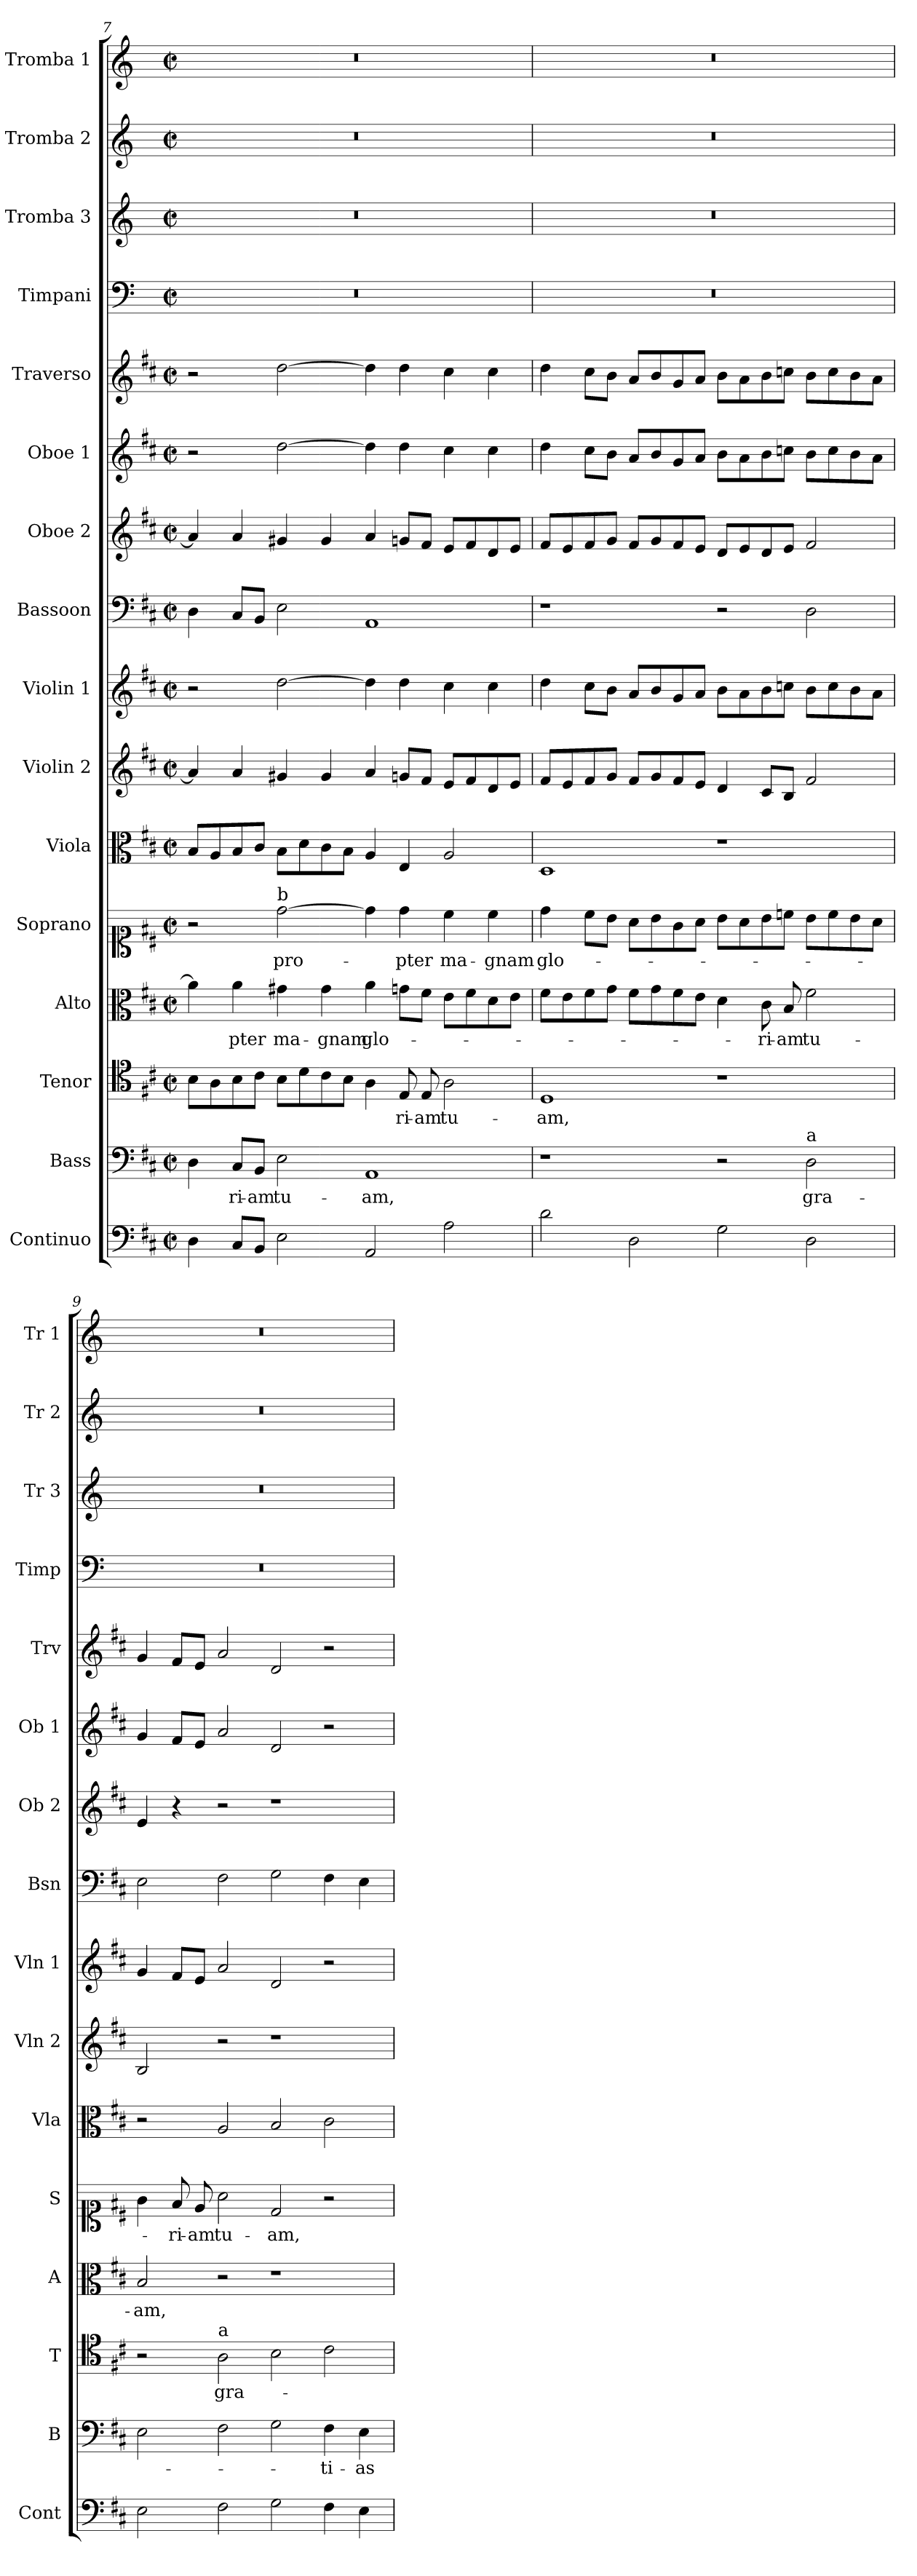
**kern	**kern	**text	**kern	**text	**kern	**text	**kern	**text	**kern	**kern	**kern	**kern	**kern	**kern	**kern	**kern	**kern	**kern	**kern
*part16	*part15	*part15	*part14	*part14	*part13	*part13	*part12	*part12	*part11	*part10	*part9	*part8	*part7	*part6	*part5	*part4	*part3	*part2	*part1
*staff16	*staff15	*staff15	*staff14	*staff14	*staff13	*staff13	*staff12	*staff12	*staff11	*staff10	*staff9	*staff8	*staff7	*staff6	*staff5	*staff4	*staff3	*staff2	*staff1
*I"Continuo	*I"Bass	*	*I"Tenor	*	*I"Alto	*	*I"Soprano	*	*I"Viola	*I"Violin 2	*I"Violin 1	*I"Bassoon	*I"Oboe 2	*I"Oboe 1	*I"Traverso	*I"Timpani	*I"Tromba 3	*I"Tromba 2	*I"Tromba 1
*I'Cont	*I'B	*	*I'T	*	*I'A	*	*I'S	*	*I'Vla	*I'Vln 2	*I'Vln 1	*I'Bsn	*I'Ob 2	*I'Ob 1	*I'Trv	*I'Timp	*I'Tr 3	*I'Tr 2	*I'Tr 1
!!LO:PB:g=z
*clefF4	*clefF4	*	*clefC4	*	*clefC3	*	*clefC1	*	*clefC3	*clefG2	*clefG2	*clefF4	*clefG2	*clefG2	*clefG2	*clefF4	*clefG2	*clefG2	*clefG2
*	*	*	*	*	*	*	*	*	*	*	*	*	*	*	*	*ITrd-1c-2	*ITrd-1c-2	*ITrd-1c-2	*ITrd-1c-2
*k[f#c#]	*k[f#c#]	*	*k[f#c#]	*	*k[f#c#]	*	*k[f#c#]	*	*k[f#c#]	*k[f#c#]	*k[f#c#]	*k[f#c#]	*k[f#c#]	*k[f#c#]	*k[f#c#]	*k[f#c#]	*k[f#c#]	*k[f#c#]	*k[f#c#]
*M4/2	*M4/2	*	*M4/2	*	*M4/2	*	*M4/2	*	*M4/2	*M4/2	*M4/2	*M4/2	*M4/2	*M4/2	*M4/2	*M4/2	*M4/2	*M4/2	*M4/2
*met(c|)	*met(c|)	*	*met(c|)	*	*met(c|)	*	*met(c|)	*	*met(c|)	*met(c|)	*met(c|)	*met(c|)	*met(c|)	*met(c|)	*met(c|)	*met(c|)	*met(c|)	*met(c|)	*met(c|)
=7	=7	=7	=7	=7	=7	=7	=7	=7	=7	=7	=7	=7	=7	=7	=7	=7	=7	=7	=7
4D\	4D\	.	8B\L	.	4a\]	.	2r	.	8B/L	4a/]	2r	4D\	4a/]	2r	2r	0r	0r	0r	0r
.	.	.	8A\	.	.	.	.	.	8A/	.	.	.	.	.	.	.	.	.	.
!	!	!LO:LY:b	!	!	!	!LO:LY:b	!	!	!	!	!	!	!	!	!	!	!	!	!
8C#/L	8C#/L	-ri-	8B\	.	4a\	-pter	.	.	8B/	4a/	.	8C#/L	4a/	.	.	.	.	.	.
!	!	!LO:LY:b	!	!	!	!	!	!	!	!	!	!	!	!	!	!	!	!	!
8BB/J	8BB/J	-am	8c#\J	.	.	.	.	.	8c#/J	.	.	8BB/J	.	.	.	.	.	.	.
!	!	!	!	!	!	!	!LO:TX:a:t=b	!	!	!	!	!	!	!	!	!	!	!	!
!	!	!LO:LY:b	!	!	!	!LO:LY:b	!	!LO:LY:b	!	!	!	!	!	!	!	!	!	!	!
2E\	2E\	tu-	8B\L	.	4g#X\	ma-	[2dd\	pro-	8B\L	4g#X/	[2dd\	2E\	4g#X/	[2dd\	[2dd\	.	.	.	.
.	.	.	8d\	.	.	.	.	.	8d\	.	.	.	.	.	.	.	.	.	.
!	!	!	!	!	!	!LO:LY:b	!	!	!	!	!	!	!	!	!	!	!	!	!
.	.	.	8c#\	.	4g#\	-gnam	.	.	8c#\	4g#/	.	.	4g#/	.	.	.	.	.	.
.	.	.	8B\J	.	.	.	.	.	8B\J	.	.	.	.	.	.	.	.	.	.
!	!	!LO:LY:b	!	!	!	!LO:LY:b	!	!	!	!	!	!	!	!	!	!	!	!	!
2AA/	1AA	-am,	4A\	.	4a\	glo-	4dd\]	.	4A/	4a/	4dd\]	1AA	4a/	4dd\]	4dd\]	.	.	.	.
!	!	!	!	!LO:LY:b	!	!	!	!LO:LY:b	!	!	!	!	!	!	!	!	!	!	!
.	.	.	8E/	-ri-	8gn\L	.	4dd\	-pter	4E/	8gn/L	4dd\	.	8gn/L	4dd\	4dd\	.	.	.	.
!	!	!	!	!LO:LY:b	!	!	!	!	!	!	!	!	!	!	!	!	!	!	!
.	.	.	8E/	-am	8f#\J	.	.	.	.	8f#/J	.	.	8f#/J	.	.	.	.	.	.
!	!	!	!	!LO:LY:b	!	!	!	!LO:LY:b	!	!	!	!	!	!	!	!	!	!	!
2A\	.	.	2A\	tu-	8e\L	.	4cc#\	ma-	2A/	8e/L	4cc#\	.	8e/L	4cc#\	4cc#\	.	.	.	.
.	.	.	.	.	8f#\	.	.	.	.	8f#/	.	.	8f#/	.	.	.	.	.	.
!	!	!	!	!	!	!	!	!LO:LY:b	!	!	!	!	!	!	!	!	!	!	!
.	.	.	.	.	8d\	.	4cc#\	-gnam	.	8d/	4cc#\	.	8d/	4cc#\	4cc#\	.	.	.	.
.	.	.	.	.	8e\J	.	.	.	.	8e/J	.	.	8e/J	.	.	.	.	.	.
=8	=8	=8	=8	=8	=8	=8	=8	=8	=8	=8	=8	=8	=8	=8	=8	=8	=8	=8	=8
!	!	!	!	!LO:LY:b	!	!	!	!LO:LY:b	!	!	!	!	!	!	!	!	!	!	!
2d\	1r	.	1D	-am,	8f#\L	.	4dd\	glo-	1D	8f#/L	4dd\	1r	8f#/L	4dd\	4dd\	0r	0r	0r	0r
.	.	.	.	.	8e\	.	.	.	.	8e/	.	.	8e/	.	.	.	.	.	.
.	.	.	.	.	8f#\	.	8cc#\L	.	.	8f#/	8cc#\L	.	8f#/	8cc#\L	8cc#\L	.	.	.	.
.	.	.	.	.	8g\J	.	8b\J	.	.	8g/J	8b\J	.	8g/J	8b\J	8b\J	.	.	.	.
2D\	.	.	.	.	8f#\L	.	8a\L	.	.	8f#/L	8a/L	.	8f#/L	8a/L	8a/L	.	.	.	.
.	.	.	.	.	8g\	.	8b\	.	.	8g/	8b/	.	8g/	8b/	8b/	.	.	.	.
.	.	.	.	.	8f#\	.	8g\	.	.	8f#/	8g/	.	8f#/	8g/	8g/	.	.	.	.
.	.	.	.	.	8e\J	.	8a\J	.	.	8e/J	8a/J	.	8e/J	8a/J	8a/J	.	.	.	.
2G\	2r	.	1r	.	4d\	.	8b\L	.	1r	4d/	8b\L	2r	8d/L	8b\L	8b\L	.	.	.	.
.	.	.	.	.	.	.	8a\	.	.	.	8a\	.	8e/	8a\	8a\	.	.	.	.
!	!	!	!	!	!	!LO:LY:b	!	!	!	!	!	!	!	!	!	!	!	!	!
.	.	.	.	.	8c#\	-ri-	8b\	.	.	8c#/L	8b\	.	8d/	8b\	8b\	.	.	.	.
!	!	!	!	!	!	!LO:LY:b	!	!	!	!	!	!	!	!	!	!	!	!	!
.	.	.	.	.	8B/	-am	8ccn\J	.	.	8B/J	8ccn\J	.	8e/J	8ccn\J	8ccn\J	.	.	.	.
!	!LO:TX:a:t=a	!	!	!	!	!	!	!	!	!	!	!	!	!	!	!	!	!	!
!	!	!LO:LY:b	!	!	!	!LO:LY:b	!	!	!	!	!	!	!	!	!	!	!	!	!
2D\	2D\	gra-	.	.	2f#\	tu-	8b\L	.	.	2f#/	8b\L	2D\	2f#/	8b\L	8b\L	.	.	.	.
.	.	.	.	.	.	.	8cc\	.	.	.	8cc\	.	.	8cc\	8cc\	.	.	.	.
.	.	.	.	.	.	.	8b\	.	.	.	8b\	.	.	8b\	8b\	.	.	.	.
.	.	.	.	.	.	.	8a\J	.	.	.	8a\J	.	.	8a\J	8a\J	.	.	.	.
=9	=9	=9	=9	=9	=9	=9	=9	=9	=9	=9	=9	=9	=9	=9	=9	=9	=9	=9	=9
!	!	!	!	!	!	!LO:LY:b	!	!	!	!	!	!	!	!	!	!	!	!	!
2E\	2E\	.	2r	.	2B/	-am,	4g\	.	2r	2B/	4g/	2E\	4e/	4g/	4g/	0r	0r	0r	0r
!	!	!	!	!	!	!	!	!LO:LY:b	!	!	!	!	!	!	!	!	!	!	!
.	.	.	.	.	.	.	8f#/	-ri-	.	.	8f#/L	.	4r	8f#/L	8f#/L	.	.	.	.
!	!	!	!	!	!	!	!	!LO:LY:b	!	!	!	!	!	!	!	!	!	!	!
.	.	.	.	.	.	.	8e/	-am	.	.	8e/J	.	.	8e/J	8e/J	.	.	.	.
!	!	!	!LO:TX:a:t=a	!	!	!	!	!	!	!	!	!	!	!	!	!	!	!	!
!	!	!	!	!LO:LY:b	!	!	!	!LO:LY:b	!	!	!	!	!	!	!	!	!	!	!
2F#\	2F#\	.	2A\	gra-	2r	.	2a\	tu-	2A/	2r	2a/	2F#\	2r	2a/	2a/	.	.	.	.
!	!	!	!	!	!	!	!	!LO:LY:b	!	!	!	!	!	!	!	!	!	!	!
2G\	2G\	.	2B\	.	1r	.	2d/	-am,	2B/	1r	2d/	2G\	1r	2d/	2d/	.	.	.	.
!	!	!LO:LY:b	!	!	!	!	!	!	!	!	!	!	!	!	!	!	!	!	!
4F#\	4F#\	-ti-	2c#\	.	.	.	2r	.	2c#\	.	2r	4F#\	.	2r	2r	.	.	.	.
!	!	!LO:LY:b	!	!	!	!	!	!	!	!	!	!	!	!	!	!	!	!	!
4E\	4E\	-as	.	.	.	.	.	.	.	.	.	4E\	.	.	.	.	.	.	.
=	=	=	=	=	=	=	=	=	=	=	=	=	=	=	=	=	=	=	=
*-	*-	*-	*-	*-	*-	*-	*-	*-	*-	*-	*-	*-	*-	*-	*-	*-	*-	*-	*-
